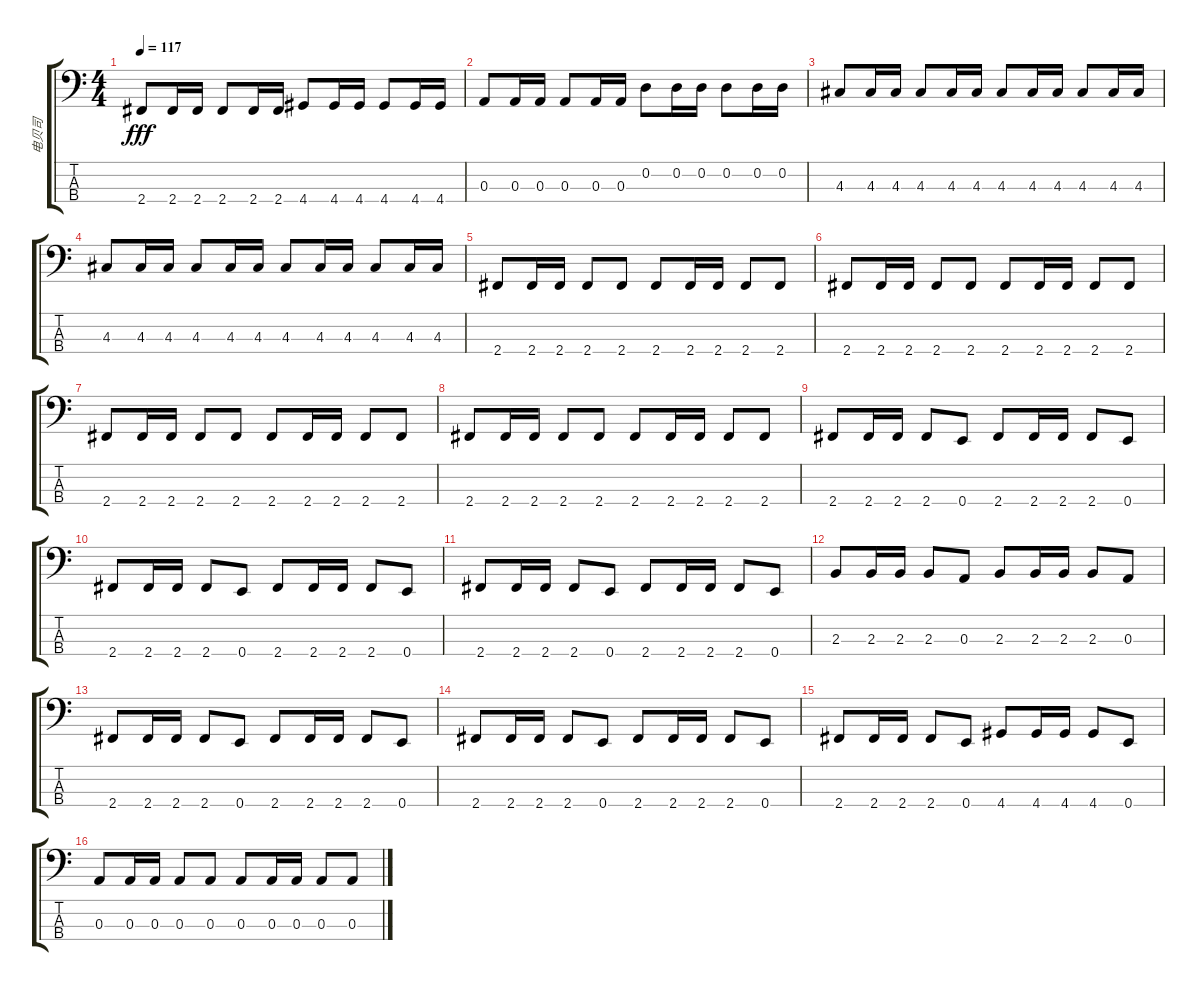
\track ("电贝司" "电贝司") {instrument electricbasspick}
\staff {score tabs}
\tuning (G2 D2 A1 E1) {hide}
\ts (4 4)
\tempo 117
\clef f4
\ks c
2.4.8{dy fff} 2.4.16 2.4.16 2.4.8 2.4.16 2.4.16 4.4.8 4.4.16 4.4.16 4.4.8 4.4.16 4.4.16 |
0.3.8 0.3.16 0.3.16 0.3.8 0.3.16 0.3.16 0.2.8 0.2.16 0.2.16 0.2.8 0.2.16 0.2.16 |
4.3.8 4.3.16 4.3.16 4.3.8 4.3.16 4.3.16 4.3.8 4.3.16 4.3.16 4.3.8 4.3.16 4.3.16 |
4.3.8 4.3.16 4.3.16 4.3.8 4.3.16 4.3.16 4.3.8 4.3.16 4.3.16 4.3.8 4.3.16 4.3.16 |
2.4.8 2.4.16 2.4.16 2.4.8 2.4.8 2.4.8 2.4.16 2.4.16 2.4.8 2.4.8 |
2.4.8 2.4.16 2.4.16 2.4.8 2.4.8 2.4.8 2.4.16 2.4.16 2.4.8 2.4.8 |
2.4.8 2.4.16 2.4.16 2.4.8 2.4.8 2.4.8 2.4.16 2.4.16 2.4.8 2.4.8 |
2.4.8 2.4.16 2.4.16 2.4.8 2.4.8 2.4.8 2.4.16 2.4.16 2.4.8 2.4.8 |
2.4.8 2.4.16 2.4.16 2.4.8 0.4.8 2.4.8 2.4.16 2.4.16 2.4.8 0.4.8 |
2.4.8 2.4.16 2.4.16 2.4.8 0.4.8 2.4.8 2.4.16 2.4.16 2.4.8 0.4.8 |
2.4.8 2.4.16 2.4.16 2.4.8 0.4.8 2.4.8 2.4.16 2.4.16 2.4.8 0.4.8 |
2.3.8 2.3.16 2.3.16 2.3.8 0.3.8 2.3.8 2.3.16 2.3.16 2.3.8 0.3.8 |
2.4.8 2.4.16 2.4.16 2.4.8 0.4.8 2.4.8 2.4.16 2.4.16 2.4.8 0.4.8 |
2.4.8 2.4.16 2.4.16 2.4.8 0.4.8 2.4.8 2.4.16 2.4.16 2.4.8 0.4.8 |
2.4.8 2.4.16 2.4.16 2.4.8 0.4.8 4.4.8 4.4.16 4.4.16 4.4.8 0.4.8 |
0.3.8 0.3.16 0.3.16 0.3.8 0.3.8 0.3.8 0.3.16 0.3.16 0.3.8 0.3.8
